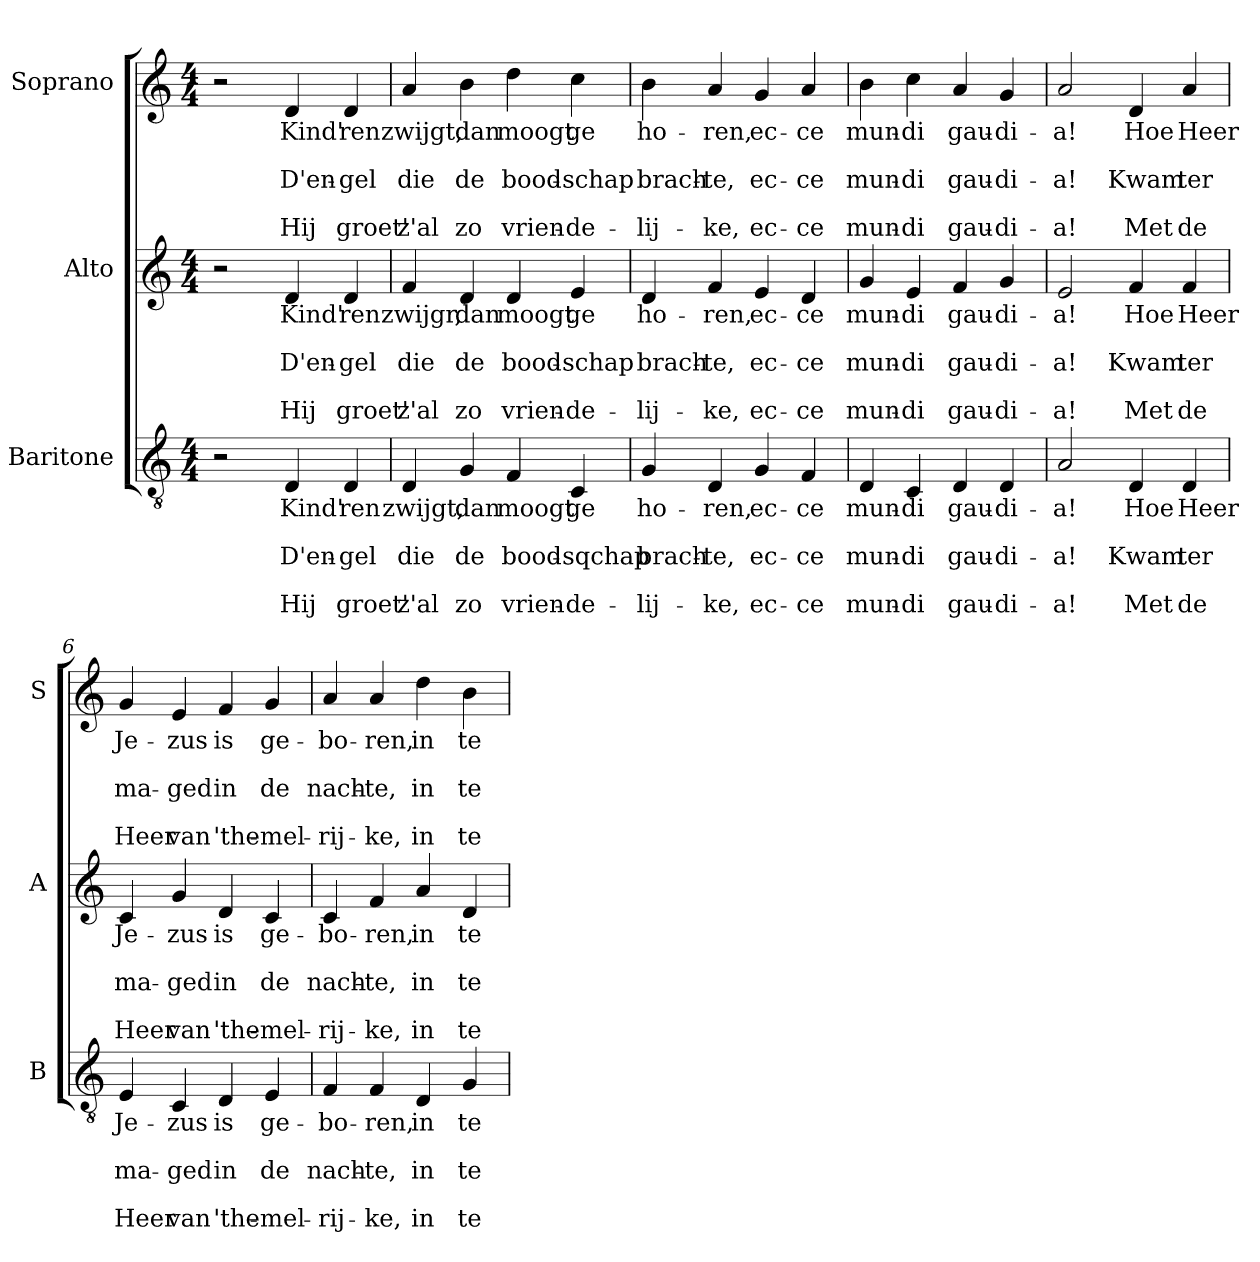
**kern	**text	**text	**text	**text	**text	**kern	**text	**text	**text	**text	**text	**kern	**text	**text	**text	**text	**text
*part3	*part3	*part3	*part3	*part3	*part3	*part2	*part2	*part2	*part2	*part2	*part2	*part1	*part1	*part1	*part1	*part1	*part1
*staff3	*staff3	*staff3	*staff3	*staff3	*staff3	*staff2	*staff2	*staff2	*staff2	*staff2	*staff2	*staff1	*staff1	*staff1	*staff1	*staff1	*staff1
*I"Baritone	*	*	*	*	*	*I"Alto	*	*	*	*	*	*I"Soprano	*	*	*	*	*
*I'B	*	*	*	*	*	*I'A	*	*	*	*	*	*I'S	*	*	*	*	*
*clefGv2	*	*	*	*	*	*clefG2	*	*	*	*	*	*clefG2	*	*	*	*	*
*k[]	*	*	*	*	*	*k[]	*	*	*	*	*	*k[]	*	*	*	*	*
*C:	*	*	*	*	*	*C:	*	*	*	*	*	*C:	*	*	*	*	*
*M4/4	*	*	*	*	*	*M4/4	*	*	*	*	*	*M4/4	*	*	*	*	*
=1	=1	=1	=1	=1	=1	=1	=1	=1	=1	=1	=1	=1	=1	=1	=1	=1	=1
2r	.	.	.	.	.	2r	.	.	.	.	.	2r	.	.	.	.	.
!	!LO:LY:b	!	!LO:LY:b	!	!LO:LY:b	!	!LO:LY:b	!	!LO:LY:b	!	!LO:LY:b	!	!LO:LY:b	!	!LO:LY:b	!	!LO:LY:b
4D/	Kind'	.	D'en-	.	Hij	4d/	Kind'	.	D'en-	.	Hij	4d/	Kind'	.	D'en-	.	Hij
!	!LO:LY:b	!	!LO:LY:b	!	!LO:LY:b	!	!LO:LY:b	!	!LO:LY:b	!	!LO:LY:b	!	!LO:LY:b	!	!LO:LY:b	!	!LO:LY:b
4D/	ren	.	-gel	.	groet'	4d/	ren	.	-gel	.	groet'	4d/	ren	.	-gel	.	groet'
=2	=2	=2	=2	=2	=2	=2	=2	=2	=2	=2	=2	=2	=2	=2	=2	=2	=2
!	!LO:LY:b	!	!LO:LY:b	!	!LO:LY:b	!	!LO:LY:b	!	!LO:LY:b	!	!LO:LY:b	!	!LO:LY:b	!	!LO:LY:b	!	!LO:LY:b
4D/	zwijgt,	.	die	.	z'al	4f/	zwijgr,	.	die	.	z'al	4a/	zwijgt,	.	die	.	z'al
!	!LO:LY:b	!	!LO:LY:b	!	!LO:LY:b	!	!LO:LY:b	!	!LO:LY:b	!	!LO:LY:b	!	!LO:LY:b	!	!LO:LY:b	!	!LO:LY:b
4G/	dan	.	de	.	zo	4d/	dan	.	de	.	zo	4b\	dan	.	de	.	zo
!	!LO:LY:b	!	!LO:LY:b	!	!LO:LY:b	!	!LO:LY:b	!	!LO:LY:b	!	!LO:LY:b	!	!LO:LY:b	!	!LO:LY:b	!	!LO:LY:b
4F/	moogt	.	bood-	.	vrien-	4d/	moogt	.	bood-	.	vrien-	4dd\	moogt	.	bood-	.	vrien-
!	!LO:LY:b	!	!LO:LY:b	!	!LO:LY:b	!	!LO:LY:b	!	!LO:LY:b	!	!LO:LY:b	!	!LO:LY:b	!	!LO:LY:b	!	!LO:LY:b
4C/	ge	.	-sqchap	.	-de-	4e/	ge	.	-schap	.	-de-	4cc\	ge	.	-schap	.	-de-
=3	=3	=3	=3	=3	=3	=3	=3	=3	=3	=3	=3	=3	=3	=3	=3	=3	=3
!	!LO:LY:b	!	!LO:LY:b	!	!LO:LY:b	!	!LO:LY:b	!	!LO:LY:b	!	!LO:LY:b	!	!LO:LY:b	!	!LO:LY:b	!	!LO:LY:b
4G/	ho-	.	brach-	.	-lij-	4d/	ho-	.	brach-	.	-lij-	4b\	ho-	.	brach-	.	-lij-
!	!LO:LY:b	!	!LO:LY:b	!	!LO:LY:b	!	!LO:LY:b	!	!LO:LY:b	!	!LO:LY:b	!	!LO:LY:b	!	!LO:LY:b	!	!LO:LY:b
4D/	-ren,	.	-te,	.	-ke,	4f/	-ren,	.	-te,	.	-ke,	4a/	-ren,	.	-te,	.	-ke,
!	!LO:LY:b	!	!LO:LY:b	!	!LO:LY:b	!	!LO:LY:b	!	!LO:LY:b	!	!LO:LY:b	!	!LO:LY:b	!	!LO:LY:b	!	!LO:LY:b
4G/	ec-	.	ec-	.	ec-	4e/	ec-	.	ec-	.	ec-	4g/	ec-	.	ec-	.	ec-
!	!LO:LY:b	!	!LO:LY:b	!	!LO:LY:b	!	!LO:LY:b	!	!LO:LY:b	!	!LO:LY:b	!	!LO:LY:b	!	!LO:LY:b	!	!LO:LY:b
4F/	-ce	.	-ce	.	-ce	4d/	-ce	.	-ce	.	-ce	4a/	-ce	.	-ce	.	-ce
=4	=4	=4	=4	=4	=4	=4	=4	=4	=4	=4	=4	=4	=4	=4	=4	=4	=4
!	!LO:LY:b	!	!LO:LY:b	!	!LO:LY:b	!	!LO:LY:b	!	!LO:LY:b	!	!LO:LY:b	!	!LO:LY:b	!	!LO:LY:b	!	!LO:LY:b
4D/	mun-	.	mun-	.	mun-	4g/	mun-	.	mun-	.	mun-	4b\	mun-	.	mun-	.	mun-
!	!LO:LY:b	!	!LO:LY:b	!	!LO:LY:b	!	!LO:LY:b	!	!LO:LY:b	!	!LO:LY:b	!	!LO:LY:b	!	!LO:LY:b	!	!LO:LY:b
4C/	-di	.	-di	.	-di	4e/	-di	.	-di	.	-di	4cc\	-di	.	-di	.	-di
!	!LO:LY:b	!	!LO:LY:b	!	!LO:LY:b	!	!LO:LY:b	!	!LO:LY:b	!	!LO:LY:b	!	!LO:LY:b	!	!LO:LY:b	!	!LO:LY:b
4D/	gau-	.	gau-	.	gau-	4f/	gau-	.	gau-	.	gau-	4a/	gau-	.	gau-	.	gau-
!	!LO:LY:b	!	!LO:LY:b	!	!LO:LY:b	!	!LO:LY:b	!	!LO:LY:b	!	!LO:LY:b	!	!LO:LY:b	!	!LO:LY:b	!	!LO:LY:b
4D/	-di-	.	-di-	.	-di-	4g/	-di-	.	-di-	.	-di-	4g/	-di-	.	-di-	.	-di-
!!LO:LB:g=z
=5	=5	=5	=5	=5	=5	=5	=5	=5	=5	=5	=5	=5	=5	=5	=5	=5	=5
!	!LO:LY:b	!	!LO:LY:b	!	!LO:LY:b	!	!LO:LY:b	!	!LO:LY:b	!	!LO:LY:b	!	!LO:LY:b	!	!LO:LY:b	!	!LO:LY:b
2A/	-a!	.	-a!	.	-a!	2e/	-a!	.	-a!	.	-a!	2a/	-a!	.	-a!	.	-a!
!	!LO:LY:b	!	!LO:LY:b	!	!LO:LY:b	!	!LO:LY:b	!	!LO:LY:b	!	!LO:LY:b	!	!LO:LY:b	!	!LO:LY:b	!	!LO:LY:b
4D/	Hoe	.	Kwam	.	Met	4f/	Hoe	.	Kwam	.	Met	4d/	Hoe	.	Kwam	.	Met
!	!LO:LY:b	!	!LO:LY:b	!	!LO:LY:b	!	!LO:LY:b	!	!LO:LY:b	!	!LO:LY:b	!	!LO:LY:b	!	!LO:LY:b	!	!LO:LY:b
4D/	Heer	.	ter	.	de	4f/	Heer	.	ter	.	de	4a/	Heer	.	ter	.	de
=6	=6	=6	=6	=6	=6	=6	=6	=6	=6	=6	=6	=6	=6	=6	=6	=6	=6
!	!LO:LY:b	!	!LO:LY:b	!	!LO:LY:b	!	!LO:LY:b	!	!LO:LY:b	!	!LO:LY:b	!	!LO:LY:b	!	!LO:LY:b	!	!LO:LY:b
4E/	Je-	.	ma-	.	Heer	4c/	Je-	.	ma-	.	Heer	4g/	Je-	.	ma-	.	Heer
!	!LO:LY:b	!	!LO:LY:b	!	!LO:LY:b	!	!LO:LY:b	!	!LO:LY:b	!	!LO:LY:b	!	!LO:LY:b	!	!LO:LY:b	!	!LO:LY:b
4C/	-zus	.	-ged	.	van	4g/	-zus	.	-ged	.	van	4e/	-zus	.	-ged	.	van
!	!LO:LY:b	!	!LO:LY:b	!	!LO:LY:b	!	!LO:LY:b	!	!LO:LY:b	!	!LO:LY:b	!	!LO:LY:b	!	!LO:LY:b	!	!LO:LY:b
4D/	is	.	in	.	'the-	4d/	is	.	in	.	'the-	4f/	is	.	in	.	'the-
!	!LO:LY:b	!	!LO:LY:b	!	!LO:LY:b	!	!LO:LY:b	!	!LO:LY:b	!	!LO:LY:b	!	!LO:LY:b	!	!LO:LY:b	!	!LO:LY:b
4E/	ge-	.	de	.	-mel-	4c/	ge-	.	de	.	-mel-	4g/	ge-	.	de	.	-mel-
=7	=7	=7	=7	=7	=7	=7	=7	=7	=7	=7	=7	=7	=7	=7	=7	=7	=7
!	!LO:LY:b	!	!LO:LY:b	!	!LO:LY:b	!	!LO:LY:b	!	!LO:LY:b	!	!LO:LY:b	!	!LO:LY:b	!	!LO:LY:b	!	!LO:LY:b
4F/	-bo-	.	nach-	.	-rij-	4c/	-bo-	.	nach-	.	-rij-	4a/	-bo-	.	nach-	.	-rij-
!	!LO:LY:b	!	!LO:LY:b	!	!LO:LY:b	!	!LO:LY:b	!	!LO:LY:b	!	!LO:LY:b	!	!LO:LY:b	!	!LO:LY:b	!	!LO:LY:b
4F/	-ren,	.	-te,	.	-ke,	4f/	-ren,	.	-te,	.	-ke,	4a/	-ren,	.	-te,	.	-ke,
!	!LO:LY:b	!	!LO:LY:b	!	!LO:LY:b	!	!LO:LY:b	!	!LO:LY:b	!	!LO:LY:b	!	!LO:LY:b	!	!LO:LY:b	!	!LO:LY:b
4D/	in	.	in	.	in	4a/	in	.	in	.	in	4dd\	in	.	in	.	in
!	!LO:LY:b	!	!LO:LY:b	!	!LO:LY:b	!	!LO:LY:b	!	!LO:LY:b	!	!LO:LY:b	!	!LO:LY:b	!	!LO:LY:b	!	!LO:LY:b
4G/	te	.	te	.	te	4d/	te	.	te	.	te	4b\	te	.	te	.	te
=	=	=	=	=	=	=	=	=	=	=	=	=	=	=	=	=	=
*-	*-	*-	*-	*-	*-	*-	*-	*-	*-	*-	*-	*-	*-	*-	*-	*-	*-
